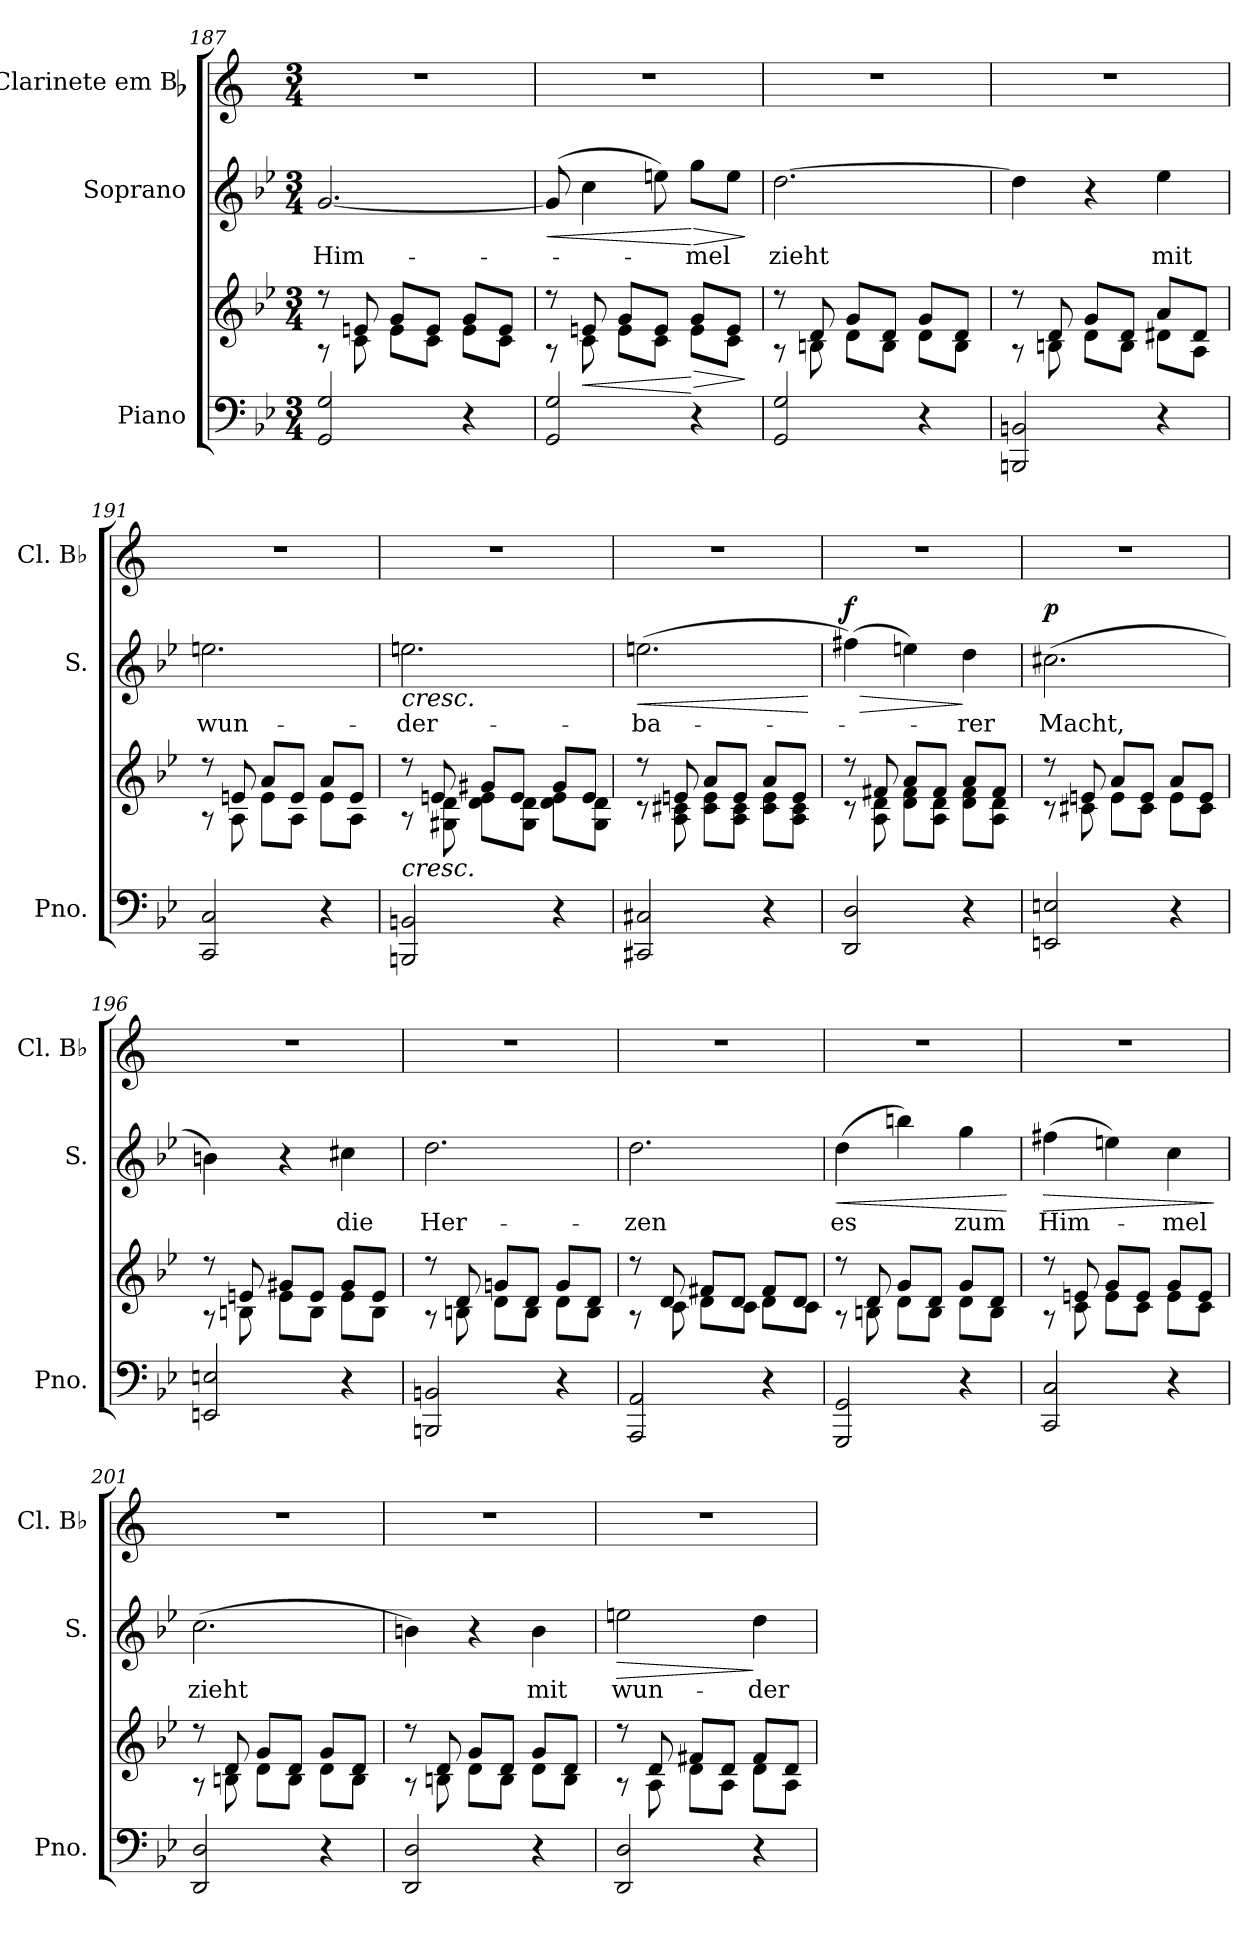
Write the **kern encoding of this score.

**kern	**kern	**dynam	**kern	**text	**dynam	**kern
*part3	*part3	*part3	*part2	*part2	*part2	*part1
*staff4	*staff3	*staff3/4	*staff2	*staff2	*staff2	*staff1
*I"Piano	*	*	*I"Soprano	*	*	*I"Clarinete em Bb
*I'Pno.	*	*	*I'S.	*	*	*I'Cl. Bb
!!LO:LB:g=z
*clefF4	*clefG2	*	*clefG2	*	*	*clefG2
*	*	*	*	*	*	*ITrd1c2
*k[b-e-]	*k[b-e-]	*	*k[b-e-]	*	*	*k[b-e-]
*M3/4	*M3/4	*	*M3/4	*	*	*M3/4
=187	=187	=187	=187	=187	=187	=187
*	*^	*	*	*	*	*
!	!	!	!	!	!LO:LY:b	!	!
2GG/ 2G/	8r	8r	.	[2.g/	Him-	.	2.r
.	8en/	8c\	.	.	.	.	.
.	8g/L	8e\L	.	.	.	.	.
.	8e/J	8c\J	.	.	.	.	.
4r	8g/L	8e\L	.	.	.	.	.
.	8e/J	8c\J	.	.	.	.	.
=188	=188	=188	=188	=188	=188	=188	=188
!	!	!	!	!	!	!LO:HP:b	!
2GG/ 2G/	8r	8r	.	(8g/]	.	<	2.r
!	!	!	!LO:HP:b	!	!	!	!
.	8en/	8c\	<	4cc\	.	.	.
.	8g/L	8e\L	.	.	.	.	.
.	8e/J	8c\J	.	8een\)	.	.	.
!	!	!	!LO:HP:n=1:b	!	!LO:LY:b	!LO:HP:n=1:b	!
4r	8g/L	8e\L	[ >	8gg\L	-mel	[ >	.
.	8e/J	8c\J	.	8ee\J	.	.	.
*	*v	*v	*	*	*	*	*
.	.	]	.	.	]	.
=189	=189	=189	=189	=189	=189	=189
*	*^	*	*	*	*	*
!	!	!	!	!	!LO:LY:b	!	!
2GG/ 2G/	8r	8r	.	[2.dd\	zieht	.	2.r
.	8d/	8Bn\	.	.	.	.	.
.	8g/L	8d\L	.	.	.	.	.
.	8d/J	8B\J	.	.	.	.	.
4r	8g/L	8d\L	.	.	.	.	.
.	8d/J	8B\J	.	.	.	.	.
=190	=190	=190	=190	=190	=190	=190	=190
2BBBn/ 2BBn/	8r	8r	.	4dd\]	.	.	2.r
.	8d/	8Bn\	.	.	.	.	.
.	8g/L	8d\L	.	4r	.	.	.
.	8d/J	8B\J	.	.	.	.	.
!	!	!	!	!	!LO:LY:b	!	!
4r	8a/L	8d#X\L	.	4ee-\	mit	.	.
.	8d#/J	8A\J	.	.	.	.	.
=191	=191	=191	=191	=191	=191	=191	=191
!	!	!	!	!	!LO:LY:b	!	!
2CC/ 2C/	8r	8r	.	2.een\	wun-	.	2.r
.	8en/	8A\	.	.	.	.	.
.	8a/L	8e\L	.	.	.	.	.
.	8e/J	8A\J	.	.	.	.	.
4r	8a/L	8e\L	.	.	.	.	.
.	8e/J	8A\J	.	.	.	.	.
=192	=192	=192	=192	=192	=192	=192	=192
!	!	!	!	!LO:TX:b:i:t=cresc.	!	!	!
!	!LO:TX:b:i:t=cresc.	!	!	!	!	!	!
!	!	!	!	!	!LO:LY:b	!	!
2BBBn/ 2BBn/	8r	8r	.	2.een\	-der-	.	2.r
.	8en/	8G#X\ 8d\	.	.	.	.	.
.	8g#X/L	8d\ 8e\L	.	.	.	.	.
.	8e/J	8G#\ 8d\J	.	.	.	.	.
4r	8g#/L	8d\ 8e\L	.	.	.	.	.
.	8e/J	8G#\ 8d\J	.	.	.	.	.
=193	=193	=193	=193	=193	=193	=193	=193
!	!	!	!	!	!LO:LY:b	!LO:HP:b	!
2CC#X/ 2C#X/	8r	8r	.	(2.een\	-ba-	<	2.r
.	8en/	8A\ 8c#X\	.	.	.	.	.
.	8a/L	8c#\ 8e\L	.	.	.	.	.
.	8e/J	8A\ 8c#\J	.	.	.	.	.
4r	8a/L	8c#\ 8e\L	.	.	.	.	.
.	8e/J	8A\ 8c#\J	.	.	.	.	.
*	*v	*v	*	*	*	*	*
.	.	.	.	.	[	.
!!LO:LB:g=z
=194	=194	=194	=194	=194	=194	=194
*	*^	*	*	*	*	*
!	!	!	!	!	!	!LO:HP:b	!
!	!	!	!	!	!	!LO:DY:n=1:b	!
2DD/ 2D/	8r	8r	.	(4ff#X\)	.	> f	2.r
.	8f#X/	8A\ 8d\	.	.	.	.	.
.	8a/L	8d\ 8f#\L	.	4een\)	.	.	.
.	8f#/J	8A\ 8d\J	.	.	.	.	.
!	!	!	!	!	!LO:LY:b	!	!
4r	8a/L	8d\ 8f#\L	.	4dd\	-rer	]	.
.	8f#/J	8A\ 8d\J	.	.	.	.	.
=195	=195	=195	=195	=195	=195	=195	=195
!	!	!	!	!	!LO:LY:b	!LO:DY:b	!
2EEn/ 2En/	8r	8r	.	(2.cc#X\	Macht,	p	2.r
.	8en/	8c#X\	.	.	.	.	.
.	8a/L	8e\L	.	.	.	.	.
.	8e/J	8c#\J	.	.	.	.	.
4r	8a/L	8e\L	.	.	.	.	.
.	8e/J	8c#\J	.	.	.	.	.
=196	=196	=196	=196	=196	=196	=196	=196
2EEn/ 2En/	8r	8r	.	4bn\)	.	.	2.r
.	8en/	8Bn\	.	.	.	.	.
.	8g#X/L	8e\L	.	4r	.	.	.
.	8e/J	8B\J	.	.	.	.	.
!	!	!	!	!	!LO:LY:b	!	!
4r	8g#/L	8e\L	.	4cc#X\	die	.	.
.	8e/J	8B\J	.	.	.	.	.
!!LO:PB:g=z
=197	=197	=197	=197	=197	=197	=197	=197
!	!	!	!	!	!LO:LY:b	!	!
2BBBn/ 2BBn/	8r	8r	.	2.dd\	Her-	.	2.r
.	8d/	8Bn\	.	.	.	.	.
.	8gn/L	8d\L	.	.	.	.	.
.	8d/J	8B\J	.	.	.	.	.
4r	8g/L	8d\L	.	.	.	.	.
.	8d/J	8B\J	.	.	.	.	.
=198	=198	=198	=198	=198	=198	=198	=198
!	!	!	!	!	!LO:LY:b	!	!
2AAA/ 2AA/	8r	8r	.	2.dd\	-zen	.	2.r
.	8d/	8c\	.	.	.	.	.
.	8f#X/L	8d\L	.	.	.	.	.
.	8d/J	8c\J	.	.	.	.	.
4r	8f#/L	8d\L	.	.	.	.	.
.	8d/J	8c\J	.	.	.	.	.
=199	=199	=199	=199	=199	=199	=199	=199
!	!	!	!	!	!LO:LY:b	!LO:HP:b	!
2GGG/ 2GG/	8r	8r	.	(4dd\	es	<	2.r
.	8d/	8Bn\	.	.	.	.	.
.	8g/L	8d\L	.	4bbn\)	.	.	.
.	8d/J	8B\J	.	.	.	.	.
!	!	!	!	!	!LO:LY:b	!	!
4r	8g/L	8d\L	.	4gg\	zum	.	.
.	8d/J	8B\J	.	.	.	.	.
*	*v	*v	*	*	*	*	*
.	.	.	.	.	[	.
=200	=200	=200	=200	=200	=200	=200
*	*^	*	*	*	*	*
!	!	!	!	!	!LO:LY:b	!LO:HP:b	!
2CC/ 2C/	8r	8r	.	(4ff#X\	Him-	>	2.r
.	8en/	8c\	.	.	.	.	.
.	8g/L	8e\L	.	4een\)	.	.	.
.	8e/J	8c\J	.	.	.	.	.
!	!	!	!	!	!LO:LY:b	!	!
4r	8g/L	8e\L	.	4cc\	-mel	.	.
.	8e/J	8c\J	.	.	.	.	.
*	*v	*v	*	*	*	*	*
.	.	.	.	.	]	.
=201	=201	=201	=201	=201	=201	=201
*	*^	*	*	*	*	*
!	!	!	!	!	!LO:LY:b	!	!
2DD/ 2D/	8r	8r	.	(2.cc\	zieht	.	2.r
.	8d/	8Bn\	.	.	.	.	.
.	8g/L	8d\L	.	.	.	.	.
.	8d/J	8B\J	.	.	.	.	.
4r	8g/L	8d\L	.	.	.	.	.
.	8d/J	8B\J	.	.	.	.	.
=202	=202	=202	=202	=202	=202	=202	=202
2DD/ 2D/	8r	8r	.	4bn\)	.	.	2.r
.	8d/	8Bn\	.	.	.	.	.
.	8g/L	8d\L	.	4r	.	.	.
.	8d/J	8B\J	.	.	.	.	.
!	!	!	!	!	!LO:LY:b	!	!
4r	8g/L	8d\L	.	4b\	mit	.	.
.	8d/J	8B\J	.	.	.	.	.
=203	=203	=203	=203	=203	=203	=203	=203
!	!	!	!	!	!LO:LY:b	!LO:HP:b	!
2DD/ 2D/	8r	8r	.	2een\	wun-	>	2.r
.	8d/	8A\	.	.	.	.	.
.	8f#X/L	8d\L	.	.	.	.	.
.	8d/J	8A\J	.	.	.	.	.
!	!	!	!	!	!LO:LY:b	!	!
4r	8f#/L	8d\L	.	4dd\	-der-	]	.
.	8d/J	8A\J	.	.	.	.	.
*	*v	*v	*	*	*	*	*
=	=	=	=	=	=	=
*-	*-	*-	*-	*-	*-	*-
